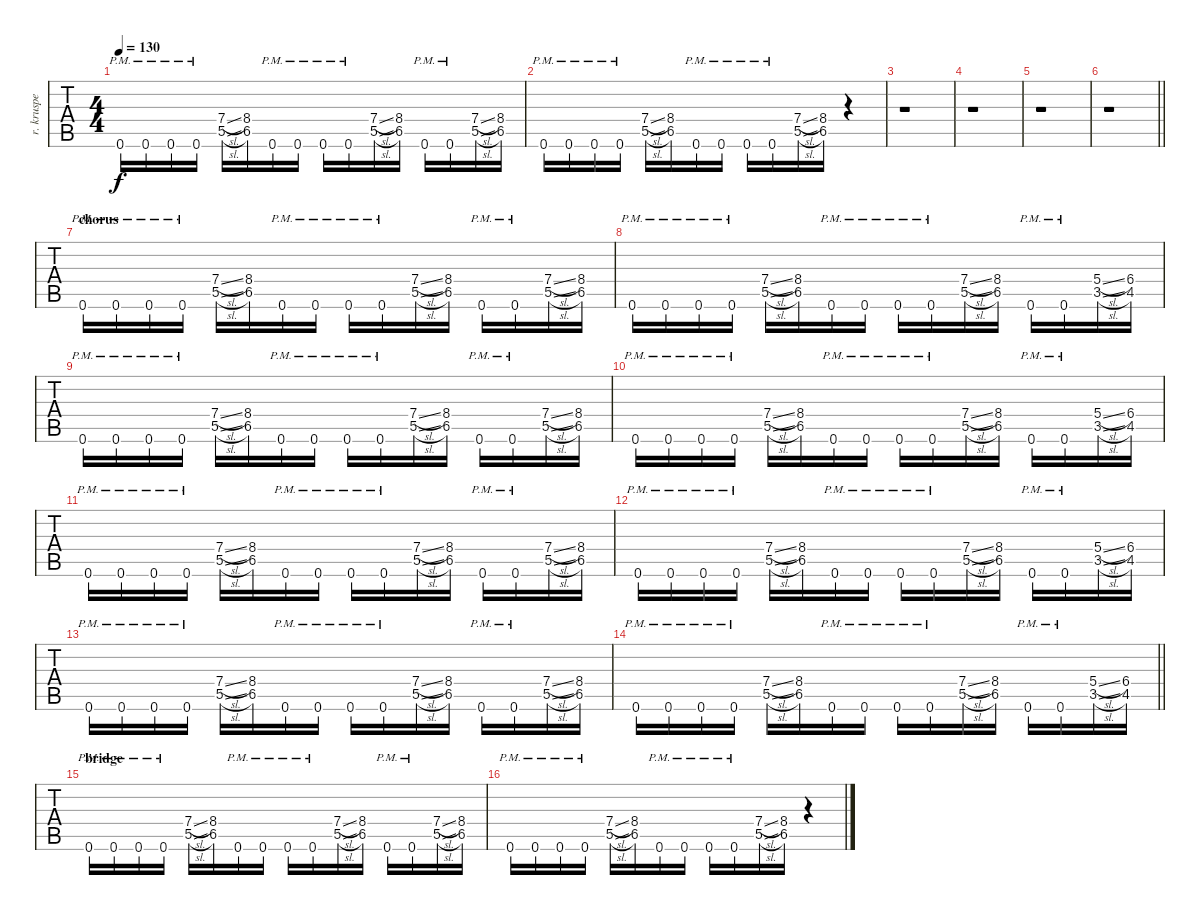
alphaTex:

\track ("r. kruspe - lead guitar" "r. kruspe ") {instrument distortionguitar}
\staff {tabs}
\tuning (E4 B3 G3 D3 A2 D2) {hide}
\ts (4 4)
\tempo 130
\clef g2
\ks c
0.6{pm}.16{dy f} 0.6{pm}.16 0.6{pm}.16 0.6{pm}.16 (7.4{sl} 5.5{sl}).16 (8.4 6.5).16 0.6{pm}.16 0.6{pm}.16 0.6{pm}.16 0.6{pm}.16 (7.4{sl} 5.5{sl}).16 (8.4 6.5).16 0.6{pm}.16 0.6{pm}.16 (7.4{sl} 5.5{sl}).16 (8.4 6.5).16 |
0.6{pm}.16 0.6{pm}.16 0.6{pm}.16 0.6{pm}.16 (7.4{sl} 5.5{sl}).16 (8.4 6.5).16 0.6{pm}.16 0.6{pm}.16 0.6{pm}.16 0.6{pm}.16 (7.4{sl} 5.5{sl}).16 (8.4 6.5).16 r.4 |
r.1 |
r.1 |
r.1 |
\barLineRight lightlight
r.1 |
\section ("" "chorus")
0.6{pm}.16 0.6{pm}.16 0.6{pm}.16 0.6{pm}.16 (7.4{sl} 5.5{sl}).16 (8.4 6.5).16 0.6{pm}.16 0.6{pm}.16 0.6{pm}.16 0.6{pm}.16 (7.4{sl} 5.5{sl}).16 (8.4 6.5).16 0.6{pm}.16 0.6{pm}.16 (7.4{sl} 5.5{sl}).16 (8.4 6.5).16 |
0.6{pm}.16 0.6{pm}.16 0.6{pm}.16 0.6{pm}.16 (7.4{sl} 5.5{sl}).16 (8.4 6.5).16 0.6{pm}.16 0.6{pm}.16 0.6{pm}.16 0.6{pm}.16 (7.4{sl} 5.5{sl}).16 (8.4 6.5).16 0.6{pm}.16 0.6{pm}.16 (5.4{sl} 3.5{sl}).16 (6.4 4.5).16 |
0.6{pm}.16 0.6{pm}.16 0.6{pm}.16 0.6{pm}.16 (7.4{sl} 5.5{sl}).16 (8.4 6.5).16 0.6{pm}.16 0.6{pm}.16 0.6{pm}.16 0.6{pm}.16 (7.4{sl} 5.5{sl}).16 (8.4 6.5).16 0.6{pm}.16 0.6{pm}.16 (7.4{sl} 5.5{sl}).16 (8.4 6.5).16 |
0.6{pm}.16 0.6{pm}.16 0.6{pm}.16 0.6{pm}.16 (7.4{sl} 5.5{sl}).16 (8.4 6.5).16 0.6{pm}.16 0.6{pm}.16 0.6{pm}.16 0.6{pm}.16 (7.4{sl} 5.5{sl}).16 (8.4 6.5).16 0.6{pm}.16 0.6{pm}.16 (5.4{sl} 3.5{sl}).16 (6.4 4.5).16 |
0.6{pm}.16 0.6{pm}.16 0.6{pm}.16 0.6{pm}.16 (7.4{sl} 5.5{sl}).16 (8.4 6.5).16 0.6{pm}.16 0.6{pm}.16 0.6{pm}.16 0.6{pm}.16 (7.4{sl} 5.5{sl}).16 (8.4 6.5).16 0.6{pm}.16 0.6{pm}.16 (7.4{sl} 5.5{sl}).16 (8.4 6.5).16 |
0.6{pm}.16 0.6{pm}.16 0.6{pm}.16 0.6{pm}.16 (7.4{sl} 5.5{sl}).16 (8.4 6.5).16 0.6{pm}.16 0.6{pm}.16 0.6{pm}.16 0.6{pm}.16 (7.4{sl} 5.5{sl}).16 (8.4 6.5).16 0.6{pm}.16 0.6{pm}.16 (5.4{sl} 3.5{sl}).16 (6.4 4.5).16 |
0.6{pm}.16 0.6{pm}.16 0.6{pm}.16 0.6{pm}.16 (7.4{sl} 5.5{sl}).16 (8.4 6.5).16 0.6{pm}.16 0.6{pm}.16 0.6{pm}.16 0.6{pm}.16 (7.4{sl} 5.5{sl}).16 (8.4 6.5).16 0.6{pm}.16 0.6{pm}.16 (7.4{sl} 5.5{sl}).16 (8.4 6.5).16 |
\barLineRight lightlight
0.6{pm}.16 0.6{pm}.16 0.6{pm}.16 0.6{pm}.16 (7.4{sl} 5.5{sl}).16 (8.4 6.5).16 0.6{pm}.16 0.6{pm}.16 0.6{pm}.16 0.6{pm}.16 (7.4{sl} 5.5{sl}).16 (8.4 6.5).16 0.6{pm}.16 0.6{pm}.16 (5.4{sl} 3.5{sl}).16 (6.4 4.5).16 |
\section ("" "bridge")
0.6{pm}.16 0.6{pm}.16 0.6{pm}.16 0.6{pm}.16 (7.4{sl} 5.5{sl}).16 (8.4 6.5).16 0.6{pm}.16 0.6{pm}.16 0.6{pm}.16 0.6{pm}.16 (7.4{sl} 5.5{sl}).16 (8.4 6.5).16 0.6{pm}.16 0.6{pm}.16 (7.4{sl} 5.5{sl}).16 (8.4 6.5).16 |
0.6{pm}.16 0.6{pm}.16 0.6{pm}.16 0.6{pm}.16 (7.4{sl} 5.5{sl}).16 (8.4 6.5).16 0.6{pm}.16 0.6{pm}.16 0.6{pm}.16 0.6{pm}.16 (7.4{sl} 5.5{sl}).16 (8.4 6.5).16 r.4
